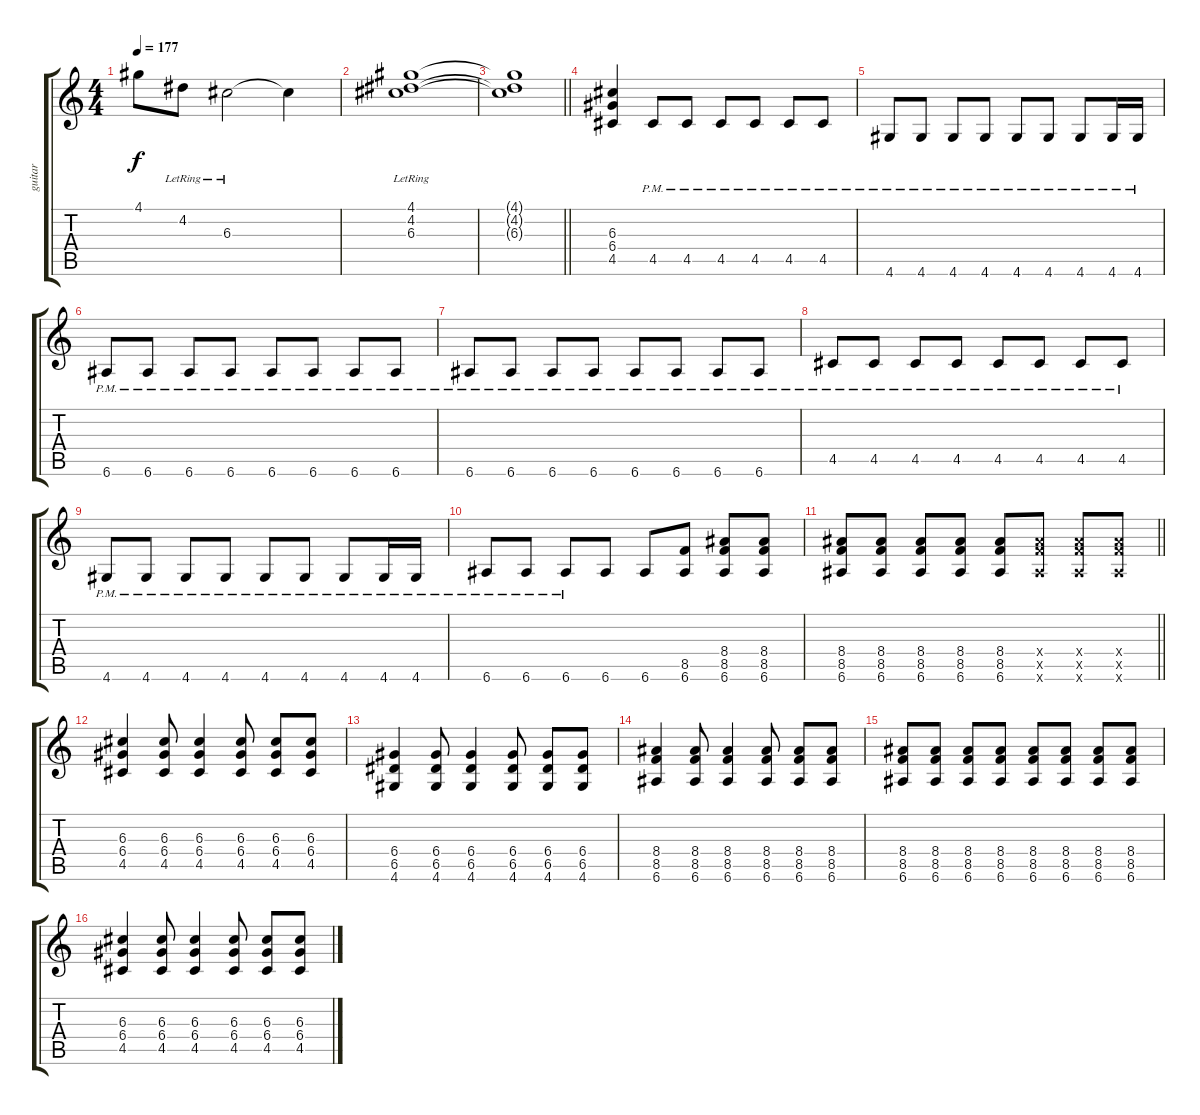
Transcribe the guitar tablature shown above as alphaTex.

\track ("guitar" "guitar") {instrument distortionguitar}
\staff {score tabs}
\tuning (E4 B3 G3 D3 A2 E2) {hide}
\ts (4 4)
\tempo 177
\clef g2
\ks c
4.1{t}.8{dy f} 4.2{lr}.8 6.3{lr}.2 6.3{t}.4 |
(4.1{lr} 4.2{lr} 6.3{lr}).1 |
\barLineRight lightlight
(4.1{t} 4.2{t} 6.3{t}).1 |
\section ("" "")
(6.3 6.4 4.5).4{instrument overdrivenguitar} 4.5{pm}.8 4.5{pm}.8 4.5{pm}.8 4.5{pm}.8 4.5{pm}.8 4.5{pm}.8 |
4.6{pm}.8 4.6{pm}.8 4.6{pm}.8 4.6{pm}.8 4.6{pm}.8 4.6{pm}.8 4.6{pm}.8 4.6{pm}.16 4.6{pm}.16 |
6.6{pm}.8 6.6{pm}.8 6.6{pm}.8 6.6{pm}.8 6.6{pm}.8 6.6{pm}.8 6.6{pm}.8 6.6{pm}.8 |
6.6{pm}.8 6.6{pm}.8 6.6{pm}.8 6.6{pm}.8 6.6{pm}.8 6.6{pm}.8 6.6{pm}.8 6.6{pm}.8 |
4.5{pm}.8 4.5{pm}.8 4.5{pm}.8 4.5{pm}.8 4.5{pm}.8 4.5{pm}.8 4.5{pm}.8 4.5{pm}.8 |
4.6{pm}.8 4.6{pm}.8 4.6{pm}.8 4.6{pm}.8 4.6{pm}.8 4.6{pm}.8 4.6{pm}.8 4.6{pm}.16 4.6{pm}.16 |
6.6{pm}.8 6.6{pm}.8 6.6{pm}.8 6.6.8 6.6.8 (8.5 6.6).8 (8.4 8.5 6.6).8 (8.4 8.5 6.6).8 |
\barLineRight lightlight
(8.4 8.5 6.6).8 (8.4 8.5 6.6).8 (8.4 8.5 6.6).8 (8.4 8.5 6.6).8 (8.4 8.5 6.6).8 (8.4{x} 8.5{x} 6.6{x}).8 (8.4{x} 8.5{x} 6.6{x}).8 (8.4{x} 8.5{x} 6.6{x}).8 |
\section ("" "")
(6.3 6.4 4.5).4 (6.3 6.4 4.5).8 (6.3 6.4 4.5).4 (6.3 6.4 4.5).8 (6.3 6.4 4.5).8 (6.3 6.4 4.5).8 |
(6.4 6.5 4.6).4 (6.4 6.5 4.6).8 (6.4 6.5 4.6).4 (6.4 6.5 4.6).8 (6.4 6.5 4.6).8 (6.4 6.5 4.6).8 |
(8.4 8.5 6.6).4 (8.4 8.5 6.6).8 (8.4 8.5 6.6).4 (8.4 8.5 6.6).8 (8.4 8.5 6.6).8 (8.4 8.5 6.6).8 |
(8.4 8.5 6.6).8 (8.4 8.5 6.6).8 (8.4 8.5 6.6).8 (8.4 8.5 6.6).8 (8.4 8.5 6.6).8 (8.4 8.5 6.6).8 (8.4 8.5 6.6).8 (8.4 8.5 6.6).8 |
(6.3 6.4 4.5).4 (6.3 6.4 4.5).8 (6.3 6.4 4.5).4 (6.3 6.4 4.5).8 (6.3 6.4 4.5).8 (6.3 6.4 4.5).8
